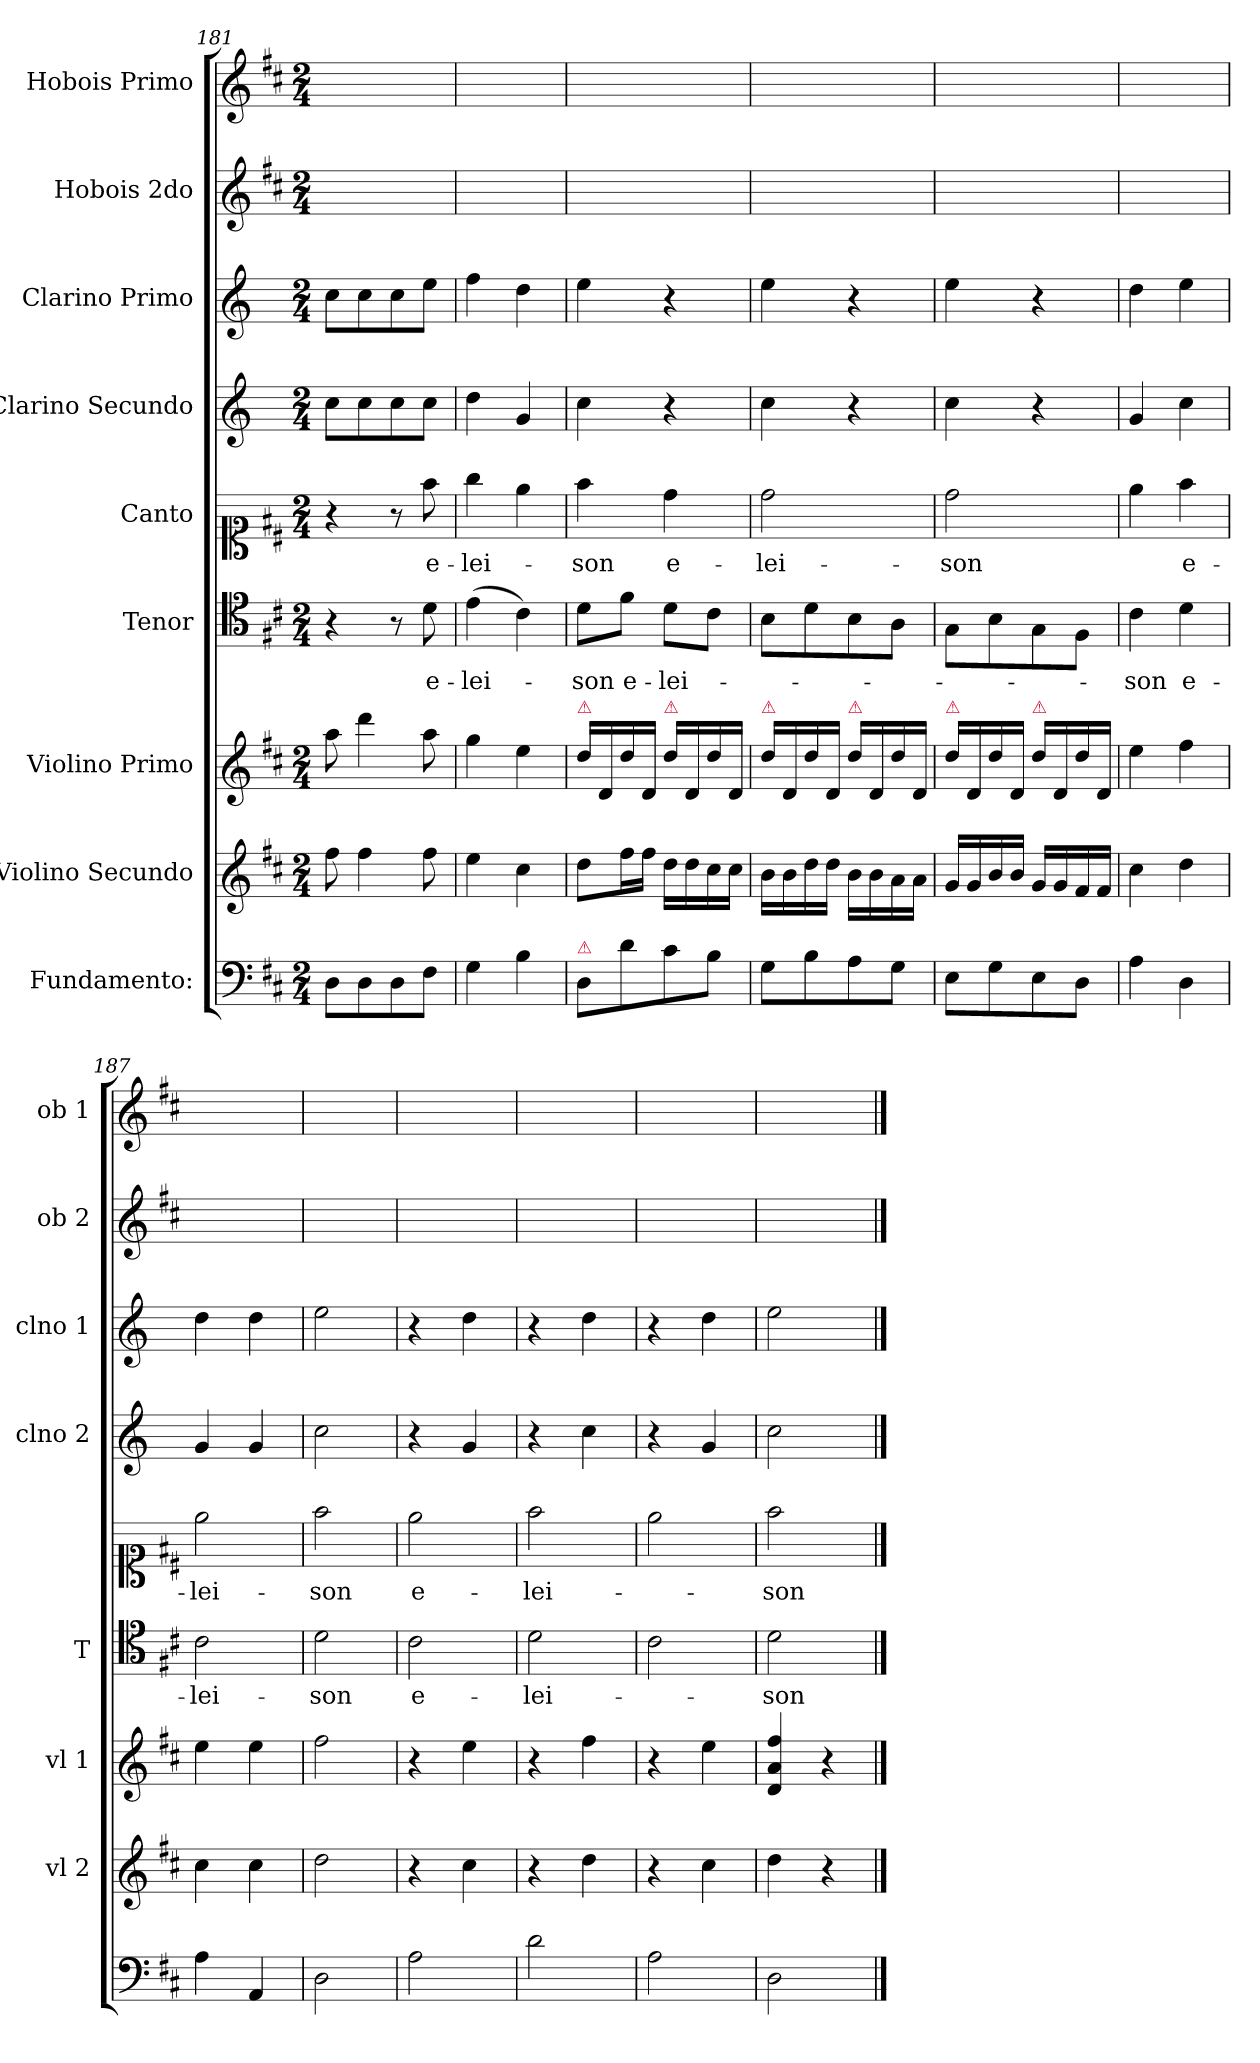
**kern	**kern	**kern	**kern	**text	**kern	**text	**kern	**kern	**kern	**kern
*part9	*part8	*part7	*part6	*part6	*part5	*part5	*part4	*part3	*part2	*part1
*staff9	*staff8	*staff7	*staff6	*staff6	*staff5	*staff5	*staff4	*staff3	*staff2	*staff1
*I"Fundamento:	*I"Violino Secundo	*I"Violino Primo	*I"Tenor	*	*I"Canto	*	*I"Clarino Secundo	*I"Clarino Primo	*I"Hobois 2do	*I"Hobois Primo
*	*I'vl 2	*I'vl 1	*I'T	*	*	*	*I'clno 2	*I'clno 1	*I'ob 2	*I'ob 1
*clefF4	*clefG2	*clefG2	*clefC4	*	*clefC1	*	*clefG2	*clefG2	*clefG2	*clefG2
*	*	*	*	*	*	*	*ITrd-1c-2	*ITrd-1c-2	*	*
*k[f#c#]	*k[f#c#]	*k[f#c#]	*k[f#c#]	*	*k[f#c#]	*	*k[f#c#]	*k[f#c#]	*k[f#c#]	*k[f#c#]
*D:	*D:	*D:	*D:	*	*D:	*	*D:	*D:	*D:	*D:
*M2/4	*M2/4	*M2/4	*M2/4	*	*M2/4	*	*M2/4	*M2/4	*M2/4	*M2/4
=181	=181	=181	=181	=181	=181	=181	=181	=181	=181	=181
8D\L	8ff#\	8aa\	4r	.	4r	.	8dd\L	8dd\L	2ryy	2ryy
8D\	4ff#\	4ddd\	.	.	.	.	8dd\	8dd\	.	.
8D\	.	.	8r	.	8r	.	8dd\	8dd\	.	.
8F#\J	8ff#\	8aa\	8d\	e-	8ff#\	e-	8dd\J	8ff#\J	.	.
=182	=182	=182	=182	=182	=182	=182	=182	=182	=182	=182
4G\	4ee\	4gg\	(4e\	-lei-	4gg\	-lei-	4ee\	4gg\	2ryy	2ryy
4B\	4cc#\	4ee\	4c#\)	.	4ee\	.	4a/	4ee\	.	.
=183	=183	=183	=183	=183	=183	=183	=183	=183	=183	=183
!	!	!LO:TX:a:color=crimson:t=⚠	!	!	!	!	!	!	!	!
!LO:TX:a:color=crimson:t=⚠	!	!	!	!	!	!	!	!	!	!
8D/L	8dd\L	16dd\LL	8d\L	-son	4ff#\	-son	4dd\	4ff#\	2ryy	2ryy
.	.	16d/	.	.	.	.	.	.	.	.
8d\	16ff#\L	16dd\	8f#\J	e-	.	.	.	.	.	.
.	16ff#\JJ	16d/JJ	.	.	.	.	.	.	.	.
!	!	!LO:TX:a:color=crimson:t=⚠	!	!	!	!	!	!	!	!
8c#\	16dd\LL	16dd\LL	8d\L	-lei-	4dd\	e-	4r	4r	.	.
.	16dd\	16d/	.	.	.	.	.	.	.	.
8B\J	16cc#\	16dd\	8c#\J	.	.	.	.	.	.	.
.	16cc#\JJ	16d/JJ	.	.	.	.	.	.	.	.
=184	=184	=184	=184	=184	=184	=184	=184	=184	=184	=184
!	!	!LO:TX:a:color=crimson:t=⚠	!	!	!	!	!	!	!	!
8G\L	16b\LL	16dd\LL	8B\L	.	2dd\	-lei-	4dd\	4ff#\	2ryy	2ryy
.	16b\	16d/	.	.	.	.	.	.	.	.
8B\	16dd\	16dd\	8d\	.	.	.	.	.	.	.
.	16dd\JJ	16d/JJ	.	.	.	.	.	.	.	.
!	!	!LO:TX:a:color=crimson:t=⚠	!	!	!	!	!	!	!	!
8A\	16b\LL	16dd\LL	8B\	.	.	.	4r	4r	.	.
.	16b\	16d/	.	.	.	.	.	.	.	.
8G\J	16a\	16dd\	8A\J	.	.	.	.	.	.	.
.	16a\JJ	16d/JJ	.	.	.	.	.	.	.	.
=185	=185	=185	=185	=185	=185	=185	=185	=185	=185	=185
!	!	!LO:TX:a:color=crimson:t=⚠	!	!	!	!	!	!	!	!
8E\L	16g/LL	16dd\LL	8G\L	.	2dd\	-son	4dd\	4ff#\	2ryy	2ryy
.	16g/	16d/	.	.	.	.	.	.	.	.
8G\	16b/	16dd\	8B\	.	.	.	.	.	.	.
.	16b/JJ	16d/JJ	.	.	.	.	.	.	.	.
!	!	!LO:TX:a:color=crimson:t=⚠	!	!	!	!	!	!	!	!
8E\	16g/LL	16dd\LL	8G\	.	.	.	4r	4r	.	.
.	16g/	16d/	.	.	.	.	.	.	.	.
8D\J	16f#/	16dd\	8F#\J	.	.	.	.	.	.	.
.	16f#/JJ	16d/JJ	.	.	.	.	.	.	.	.
=186	=186	=186	=186	=186	=186	=186	=186	=186	=186	=186
4A\	4cc#\	4ee\	4c#\	son	4ee\	.	4a/	4ee\	2ryy	2ryy
4D\	4dd\	4ff#\	4d\	e-	4ff#\	e-	4dd\	4ff#\	.	.
=187	=187	=187	=187	=187	=187	=187	=187	=187	=187	=187
4A\	4cc#\	4ee\	2c#\	-lei-	2ee\	-lei-	4a/	4ee\	2ryy	2ryy
4AA/	4cc#\	4ee\	.	.	.	.	4a/	4ee\	.	.
=188	=188	=188	=188	=188	=188	=188	=188	=188	=188	=188
2D\	2dd\	2ff#\	2d\	-son	2ff#\	-son	2dd\	2ff#\	2ryy	2ryy
=189	=189	=189	=189	=189	=189	=189	=189	=189	=189	=189
2A\	4r	4r	2c#\	e-	2ee\	e-	4r	4r	2ryy	2ryy
.	4cc#\	4ee\	.	.	.	.	4a/	4ee\	.	.
=190	=190	=190	=190	=190	=190	=190	=190	=190	=190	=190
2d\	4r	4r	2d\	-lei-	2ff#\	-lei-	4r	4r	2ryy	2ryy
.	4dd\	4ff#\	.	.	.	.	4dd\	4ee\	.	.
=191	=191	=191	=191	=191	=191	=191	=191	=191	=191	=191
2A\	4r	4r	2c#\	.	2ee\	.	4r	4r	2ryy	2ryy
.	4cc#\	4ee\	.	.	.	.	4a/	4ee\	.	.
=192	=192	=192	=192	=192	=192	=192	=192	=192	=192	=192
2D\	4dd\	4d/ 4a/ 4ff#/	2d\	-son	2ff#\	-son	2dd\	2ff#\	2ryy	2ryy
.	4r	4r	.	.	.	.	.	.	.	.
==	==	==	==	==	==	==	==	==	==	==
*-	*-	*-	*-	*-	*-	*-	*-	*-	*-	*-
